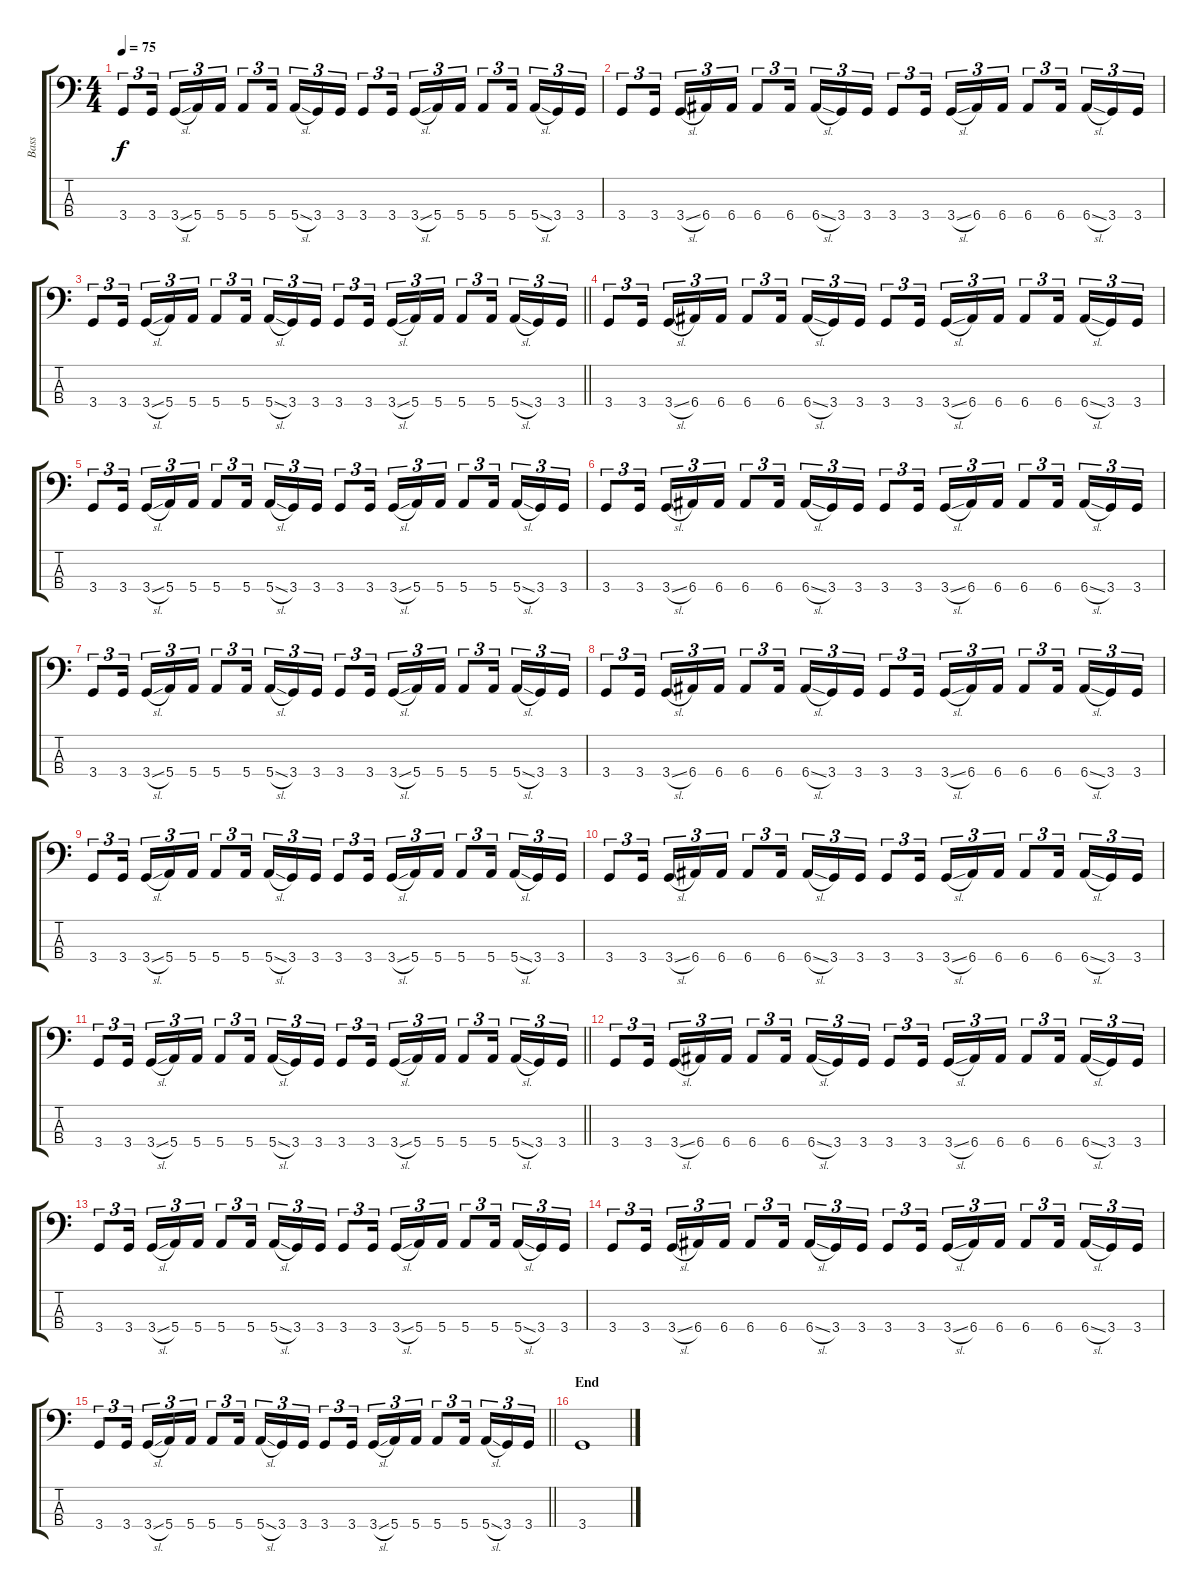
\track ("Bass" "Bass") {instrument electricbassfinger}
\staff {score tabs}
\tuning (G2 D2 A1 E1) {hide}
\ts (4 4)
\tempo 75
\clef f4
\ks c
3.4.8{tu (3 2) dy f} 3.4.16{tu (3 2) beam splitsecondary} 3.4{sl}.16{tu (3 2)} 5.4.16{tu (3 2)} 5.4.16{tu (3 2)} 5.4.8{tu (3 2)} 5.4.16{tu (3 2) beam splitsecondary} 5.4{sl}.16{tu (3 2)} 3.4.16{tu (3 2)} 3.4.16{tu (3 2)} 3.4.8{tu (3 2)} 3.4.16{tu (3 2) beam splitsecondary} 3.4{sl}.16{tu (3 2)} 5.4.16{tu (3 2)} 5.4.16{tu (3 2)} 5.4.8{tu (3 2)} 5.4.16{tu (3 2) beam splitsecondary} 5.4{sl}.16{tu (3 2)} 3.4.16{tu (3 2)} 3.4.16{tu (3 2)} |
3.4.8{tu (3 2)} 3.4.16{tu (3 2) beam splitsecondary} 3.4{sl}.16{tu (3 2)} 6.4.16{tu (3 2)} 6.4.16{tu (3 2)} 6.4.8{tu (3 2)} 6.4.16{tu (3 2) beam splitsecondary} 6.4{sl}.16{tu (3 2)} 3.4.16{tu (3 2)} 3.4.16{tu (3 2)} 3.4.8{tu (3 2)} 3.4.16{tu (3 2) beam splitsecondary} 3.4{sl}.16{tu (3 2)} 6.4.16{tu (3 2)} 6.4.16{tu (3 2)} 6.4.8{tu (3 2)} 6.4.16{tu (3 2) beam splitsecondary} 6.4{sl}.16{tu (3 2)} 3.4.16{tu (3 2)} 3.4.16{tu (3 2)} |
\barLineRight lightlight
3.4.8{tu (3 2)} 3.4.16{tu (3 2) beam splitsecondary} 3.4{sl}.16{tu (3 2)} 5.4.16{tu (3 2)} 5.4.16{tu (3 2)} 5.4.8{tu (3 2)} 5.4.16{tu (3 2) beam splitsecondary} 5.4{sl}.16{tu (3 2)} 3.4.16{tu (3 2)} 3.4.16{tu (3 2)} 3.4.8{tu (3 2)} 3.4.16{tu (3 2) beam splitsecondary} 3.4{sl}.16{tu (3 2)} 5.4.16{tu (3 2)} 5.4.16{tu (3 2)} 5.4.8{tu (3 2)} 5.4.16{tu (3 2) beam splitsecondary} 5.4{sl}.16{tu (3 2)} 3.4.16{tu (3 2)} 3.4.16{tu (3 2)} |
\section ("" "")
3.4.8{tu (3 2)} 3.4.16{tu (3 2) beam splitsecondary} 3.4{sl}.16{tu (3 2)} 6.4.16{tu (3 2)} 6.4.16{tu (3 2)} 6.4.8{tu (3 2)} 6.4.16{tu (3 2) beam splitsecondary} 6.4{sl}.16{tu (3 2)} 3.4.16{tu (3 2)} 3.4.16{tu (3 2)} 3.4.8{tu (3 2)} 3.4.16{tu (3 2) beam splitsecondary} 3.4{sl}.16{tu (3 2)} 6.4.16{tu (3 2)} 6.4.16{tu (3 2)} 6.4.8{tu (3 2)} 6.4.16{tu (3 2) beam splitsecondary} 6.4{sl}.16{tu (3 2)} 3.4.16{tu (3 2)} 3.4.16{tu (3 2)} |
3.4.8{tu (3 2)} 3.4.16{tu (3 2) beam splitsecondary} 3.4{sl}.16{tu (3 2)} 5.4.16{tu (3 2)} 5.4.16{tu (3 2)} 5.4.8{tu (3 2)} 5.4.16{tu (3 2) beam splitsecondary} 5.4{sl}.16{tu (3 2)} 3.4.16{tu (3 2)} 3.4.16{tu (3 2)} 3.4.8{tu (3 2)} 3.4.16{tu (3 2) beam splitsecondary} 3.4{sl}.16{tu (3 2)} 5.4.16{tu (3 2)} 5.4.16{tu (3 2)} 5.4.8{tu (3 2)} 5.4.16{tu (3 2) beam splitsecondary} 5.4{sl}.16{tu (3 2)} 3.4.16{tu (3 2)} 3.4.16{tu (3 2)} |
3.4.8{tu (3 2)} 3.4.16{tu (3 2) beam splitsecondary} 3.4{sl}.16{tu (3 2)} 6.4.16{tu (3 2)} 6.4.16{tu (3 2)} 6.4.8{tu (3 2)} 6.4.16{tu (3 2) beam splitsecondary} 6.4{sl}.16{tu (3 2)} 3.4.16{tu (3 2)} 3.4.16{tu (3 2)} 3.4.8{tu (3 2)} 3.4.16{tu (3 2) beam splitsecondary} 3.4{sl}.16{tu (3 2)} 6.4.16{tu (3 2)} 6.4.16{tu (3 2)} 6.4.8{tu (3 2)} 6.4.16{tu (3 2) beam splitsecondary} 6.4{sl}.16{tu (3 2)} 3.4.16{tu (3 2)} 3.4.16{tu (3 2)} |
3.4.8{tu (3 2)} 3.4.16{tu (3 2) beam splitsecondary} 3.4{sl}.16{tu (3 2)} 5.4.16{tu (3 2)} 5.4.16{tu (3 2)} 5.4.8{tu (3 2)} 5.4.16{tu (3 2) beam splitsecondary} 5.4{sl}.16{tu (3 2)} 3.4.16{tu (3 2)} 3.4.16{tu (3 2)} 3.4.8{tu (3 2)} 3.4.16{tu (3 2) beam splitsecondary} 3.4{sl}.16{tu (3 2)} 5.4.16{tu (3 2)} 5.4.16{tu (3 2)} 5.4.8{tu (3 2)} 5.4.16{tu (3 2) beam splitsecondary} 5.4{sl}.16{tu (3 2)} 3.4.16{tu (3 2)} 3.4.16{tu (3 2)} |
3.4.8{tu (3 2)} 3.4.16{tu (3 2) beam splitsecondary} 3.4{sl}.16{tu (3 2)} 6.4.16{tu (3 2)} 6.4.16{tu (3 2)} 6.4.8{tu (3 2)} 6.4.16{tu (3 2) beam splitsecondary} 6.4{sl}.16{tu (3 2)} 3.4.16{tu (3 2)} 3.4.16{tu (3 2)} 3.4.8{tu (3 2)} 3.4.16{tu (3 2) beam splitsecondary} 3.4{sl}.16{tu (3 2)} 6.4.16{tu (3 2)} 6.4.16{tu (3 2)} 6.4.8{tu (3 2)} 6.4.16{tu (3 2) beam splitsecondary} 6.4{sl}.16{tu (3 2)} 3.4.16{tu (3 2)} 3.4.16{tu (3 2)} |
3.4.8{tu (3 2)} 3.4.16{tu (3 2) beam splitsecondary} 3.4{sl}.16{tu (3 2)} 5.4.16{tu (3 2)} 5.4.16{tu (3 2)} 5.4.8{tu (3 2)} 5.4.16{tu (3 2) beam splitsecondary} 5.4{sl}.16{tu (3 2)} 3.4.16{tu (3 2)} 3.4.16{tu (3 2)} 3.4.8{tu (3 2)} 3.4.16{tu (3 2) beam splitsecondary} 3.4{sl}.16{tu (3 2)} 5.4.16{tu (3 2)} 5.4.16{tu (3 2)} 5.4.8{tu (3 2)} 5.4.16{tu (3 2) beam splitsecondary} 5.4{sl}.16{tu (3 2)} 3.4.16{tu (3 2)} 3.4.16{tu (3 2)} |
3.4.8{tu (3 2)} 3.4.16{tu (3 2) beam splitsecondary} 3.4{sl}.16{tu (3 2)} 6.4.16{tu (3 2)} 6.4.16{tu (3 2)} 6.4.8{tu (3 2)} 6.4.16{tu (3 2) beam splitsecondary} 6.4{sl}.16{tu (3 2)} 3.4.16{tu (3 2)} 3.4.16{tu (3 2)} 3.4.8{tu (3 2)} 3.4.16{tu (3 2) beam splitsecondary} 3.4{sl}.16{tu (3 2)} 6.4.16{tu (3 2)} 6.4.16{tu (3 2)} 6.4.8{tu (3 2)} 6.4.16{tu (3 2) beam splitsecondary} 6.4{sl}.16{tu (3 2)} 3.4.16{tu (3 2)} 3.4.16{tu (3 2)} |
\barLineRight lightlight
3.4.8{tu (3 2)} 3.4.16{tu (3 2) beam splitsecondary} 3.4{sl}.16{tu (3 2)} 5.4.16{tu (3 2)} 5.4.16{tu (3 2)} 5.4.8{tu (3 2)} 5.4.16{tu (3 2) beam splitsecondary} 5.4{sl}.16{tu (3 2)} 3.4.16{tu (3 2)} 3.4.16{tu (3 2)} 3.4.8{tu (3 2)} 3.4.16{tu (3 2) beam splitsecondary} 3.4{sl}.16{tu (3 2)} 5.4.16{tu (3 2)} 5.4.16{tu (3 2)} 5.4.8{tu (3 2)} 5.4.16{tu (3 2) beam splitsecondary} 5.4{sl}.16{tu (3 2)} 3.4.16{tu (3 2)} 3.4.16{tu (3 2)} |
3.4.8{tu (3 2)} 3.4.16{tu (3 2) beam splitsecondary} 3.4{sl}.16{tu (3 2)} 6.4.16{tu (3 2)} 6.4.16{tu (3 2)} 6.4.8{tu (3 2)} 6.4.16{tu (3 2) beam splitsecondary} 6.4{sl}.16{tu (3 2)} 3.4.16{tu (3 2)} 3.4.16{tu (3 2)} 3.4.8{tu (3 2)} 3.4.16{tu (3 2) beam splitsecondary} 3.4{sl}.16{tu (3 2)} 6.4.16{tu (3 2)} 6.4.16{tu (3 2)} 6.4.8{tu (3 2)} 6.4.16{tu (3 2) beam splitsecondary} 6.4{sl}.16{tu (3 2)} 3.4.16{tu (3 2)} 3.4.16{tu (3 2)} |
3.4.8{tu (3 2)} 3.4.16{tu (3 2) beam splitsecondary} 3.4{sl}.16{tu (3 2)} 5.4.16{tu (3 2)} 5.4.16{tu (3 2)} 5.4.8{tu (3 2)} 5.4.16{tu (3 2) beam splitsecondary} 5.4{sl}.16{tu (3 2)} 3.4.16{tu (3 2)} 3.4.16{tu (3 2)} 3.4.8{tu (3 2)} 3.4.16{tu (3 2) beam splitsecondary} 3.4{sl}.16{tu (3 2)} 5.4.16{tu (3 2)} 5.4.16{tu (3 2)} 5.4.8{tu (3 2)} 5.4.16{tu (3 2) beam splitsecondary} 5.4{sl}.16{tu (3 2)} 3.4.16{tu (3 2)} 3.4.16{tu (3 2)} |
3.4.8{tu (3 2)} 3.4.16{tu (3 2) beam splitsecondary} 3.4{sl}.16{tu (3 2)} 6.4.16{tu (3 2)} 6.4.16{tu (3 2)} 6.4.8{tu (3 2)} 6.4.16{tu (3 2) beam splitsecondary} 6.4{sl}.16{tu (3 2)} 3.4.16{tu (3 2)} 3.4.16{tu (3 2)} 3.4.8{tu (3 2)} 3.4.16{tu (3 2) beam splitsecondary} 3.4{sl}.16{tu (3 2)} 6.4.16{tu (3 2)} 6.4.16{tu (3 2)} 6.4.8{tu (3 2)} 6.4.16{tu (3 2) beam splitsecondary} 6.4{sl}.16{tu (3 2)} 3.4.16{tu (3 2)} 3.4.16{tu (3 2)} |
\barLineRight lightlight
3.4.8{tu (3 2)} 3.4.16{tu (3 2) beam splitsecondary} 3.4{sl}.16{tu (3 2)} 5.4.16{tu (3 2)} 5.4.16{tu (3 2)} 5.4.8{tu (3 2)} 5.4.16{tu (3 2) beam splitsecondary} 5.4{sl}.16{tu (3 2)} 3.4.16{tu (3 2)} 3.4.16{tu (3 2)} 3.4.8{tu (3 2)} 3.4.16{tu (3 2) beam splitsecondary} 3.4{sl}.16{tu (3 2)} 5.4.16{tu (3 2)} 5.4.16{tu (3 2)} 5.4.8{tu (3 2)} 5.4.16{tu (3 2) beam splitsecondary} 5.4{sl}.16{tu (3 2)} 3.4.16{tu (3 2)} 3.4.16{tu (3 2)} |
\section ("" "End")
3.4.1
